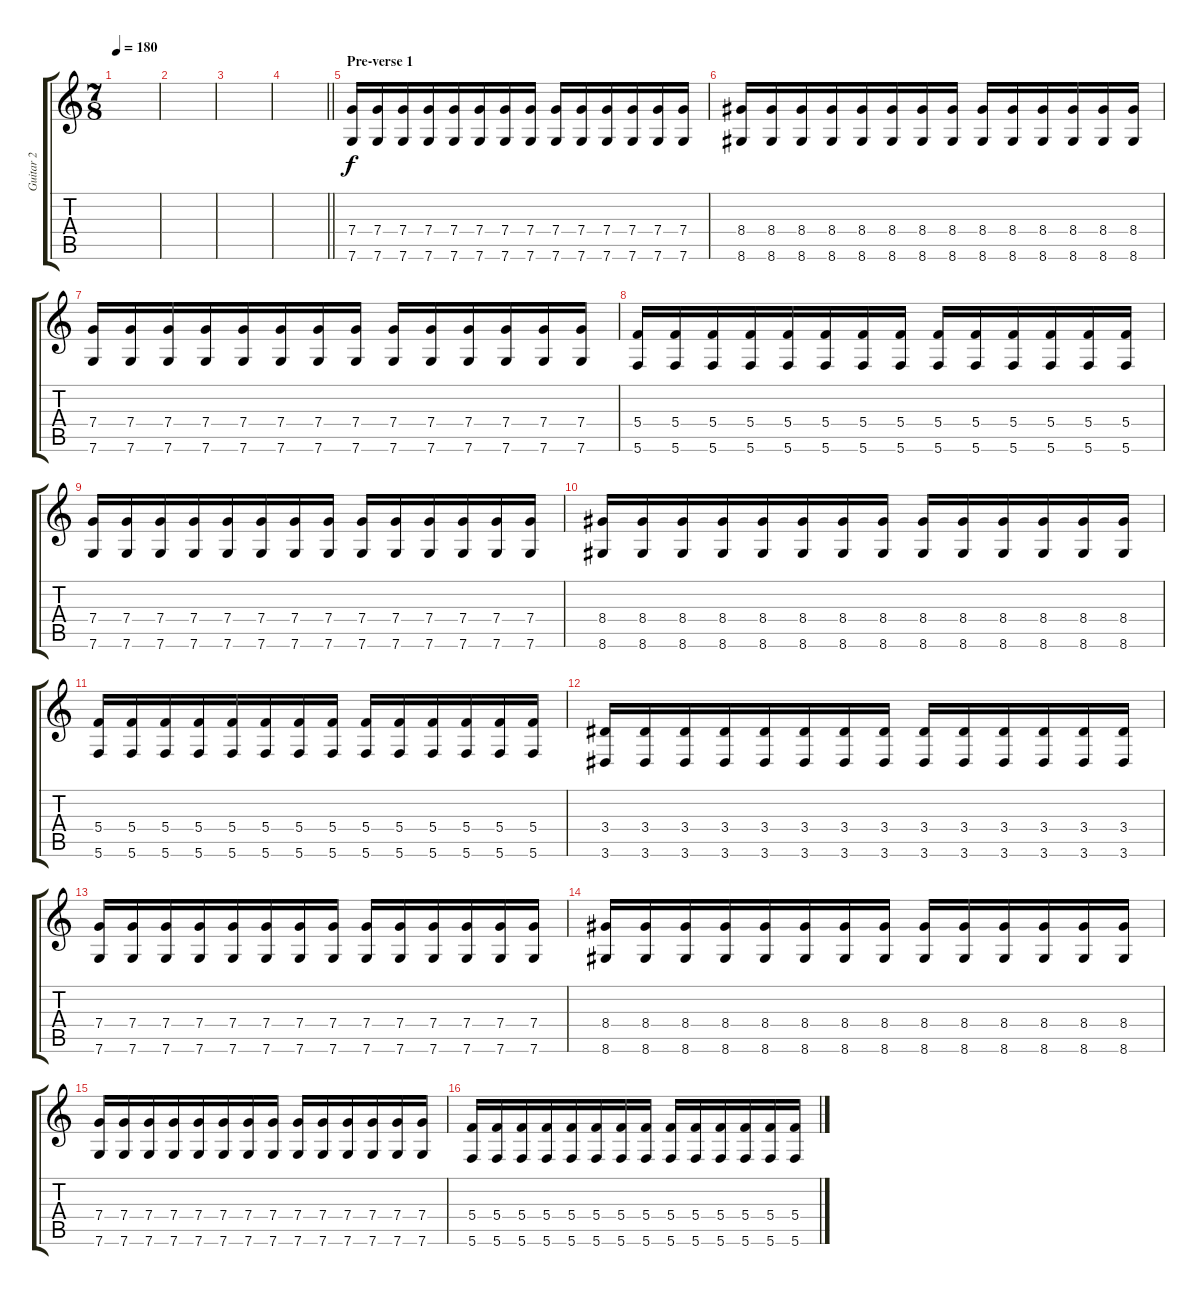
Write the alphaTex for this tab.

\track ("Guitar 2" "Guitar 2") {instrument distortionguitar}
\staff {score tabs}
\tuning (D4 A3 F3 C3 G2 C2) {hide}
\ts (7 8)
\tempo 180
\clef g2
\ks c
|
|
|
\barLineRight lightlight
|
\section ("" "Pre-verse 1")
(7.4 7.6).16 (7.4 7.6).16 (7.4 7.6).16 (7.4 7.6).16 (7.4 7.6).16 (7.4 7.6).16 (7.4 7.6).16 (7.4 7.6).16 (7.4 7.6).16 (7.4 7.6).16 (7.4 7.6).16 (7.4 7.6).16 (7.4 7.6).16 (7.4 7.6).16 |
(8.4 8.6).16 (8.4 8.6).16 (8.4 8.6).16 (8.4 8.6).16 (8.4 8.6).16 (8.4 8.6).16 (8.4 8.6).16 (8.4 8.6).16 (8.4 8.6).16 (8.4 8.6).16 (8.4 8.6).16 (8.4 8.6).16 (8.4 8.6).16 (8.4 8.6).16 |
(7.4 7.6).16 (7.4 7.6).16 (7.4 7.6).16 (7.4 7.6).16 (7.4 7.6).16 (7.4 7.6).16 (7.4 7.6).16 (7.4 7.6).16 (7.4 7.6).16 (7.4 7.6).16 (7.4 7.6).16 (7.4 7.6).16 (7.4 7.6).16 (7.4 7.6).16 |
(5.4 5.6).16 (5.4 5.6).16 (5.4 5.6).16 (5.4 5.6).16 (5.4 5.6).16 (5.4 5.6).16 (5.4 5.6).16 (5.4 5.6).16 (5.4 5.6).16 (5.4 5.6).16 (5.4 5.6).16 (5.4 5.6).16 (5.4 5.6).16 (5.4 5.6).16 |
(7.4 7.6).16 (7.4 7.6).16 (7.4 7.6).16 (7.4 7.6).16 (7.4 7.6).16 (7.4 7.6).16 (7.4 7.6).16 (7.4 7.6).16 (7.4 7.6).16 (7.4 7.6).16 (7.4 7.6).16 (7.4 7.6).16 (7.4 7.6).16 (7.4 7.6).16 |
(8.4 8.6).16 (8.4 8.6).16 (8.4 8.6).16 (8.4 8.6).16 (8.4 8.6).16 (8.4 8.6).16 (8.4 8.6).16 (8.4 8.6).16 (8.4 8.6).16 (8.4 8.6).16 (8.4 8.6).16 (8.4 8.6).16 (8.4 8.6).16 (8.4 8.6).16 |
(5.4 5.6).16 (5.4 5.6).16 (5.4 5.6).16 (5.4 5.6).16 (5.4 5.6).16 (5.4 5.6).16 (5.4 5.6).16 (5.4 5.6).16 (5.4 5.6).16 (5.4 5.6).16 (5.4 5.6).16 (5.4 5.6).16 (5.4 5.6).16 (5.4 5.6).16 |
(3.4 3.6).16 (3.4 3.6).16 (3.4 3.6).16 (3.4 3.6).16 (3.4 3.6).16 (3.4 3.6).16 (3.4 3.6).16 (3.4 3.6).16 (3.4 3.6).16 (3.4 3.6).16 (3.4 3.6).16 (3.4 3.6).16 (3.4 3.6).16 (3.4 3.6).16 |
(7.4 7.6).16 (7.4 7.6).16 (7.4 7.6).16 (7.4 7.6).16 (7.4 7.6).16 (7.4 7.6).16 (7.4 7.6).16 (7.4 7.6).16 (7.4 7.6).16 (7.4 7.6).16 (7.4 7.6).16 (7.4 7.6).16 (7.4 7.6).16 (7.4 7.6).16 |
(8.4 8.6).16 (8.4 8.6).16 (8.4 8.6).16 (8.4 8.6).16 (8.4 8.6).16 (8.4 8.6).16 (8.4 8.6).16 (8.4 8.6).16 (8.4 8.6).16 (8.4 8.6).16 (8.4 8.6).16 (8.4 8.6).16 (8.4 8.6).16 (8.4 8.6).16 |
(7.4 7.6).16 (7.4 7.6).16 (7.4 7.6).16 (7.4 7.6).16 (7.4 7.6).16 (7.4 7.6).16 (7.4 7.6).16 (7.4 7.6).16 (7.4 7.6).16 (7.4 7.6).16 (7.4 7.6).16 (7.4 7.6).16 (7.4 7.6).16 (7.4 7.6).16 |
(5.4 5.6).16 (5.4 5.6).16 (5.4 5.6).16 (5.4 5.6).16 (5.4 5.6).16 (5.4 5.6).16 (5.4 5.6).16 (5.4 5.6).16 (5.4 5.6).16 (5.4 5.6).16 (5.4 5.6).16 (5.4 5.6).16 (5.4 5.6).16 (5.4 5.6).16
